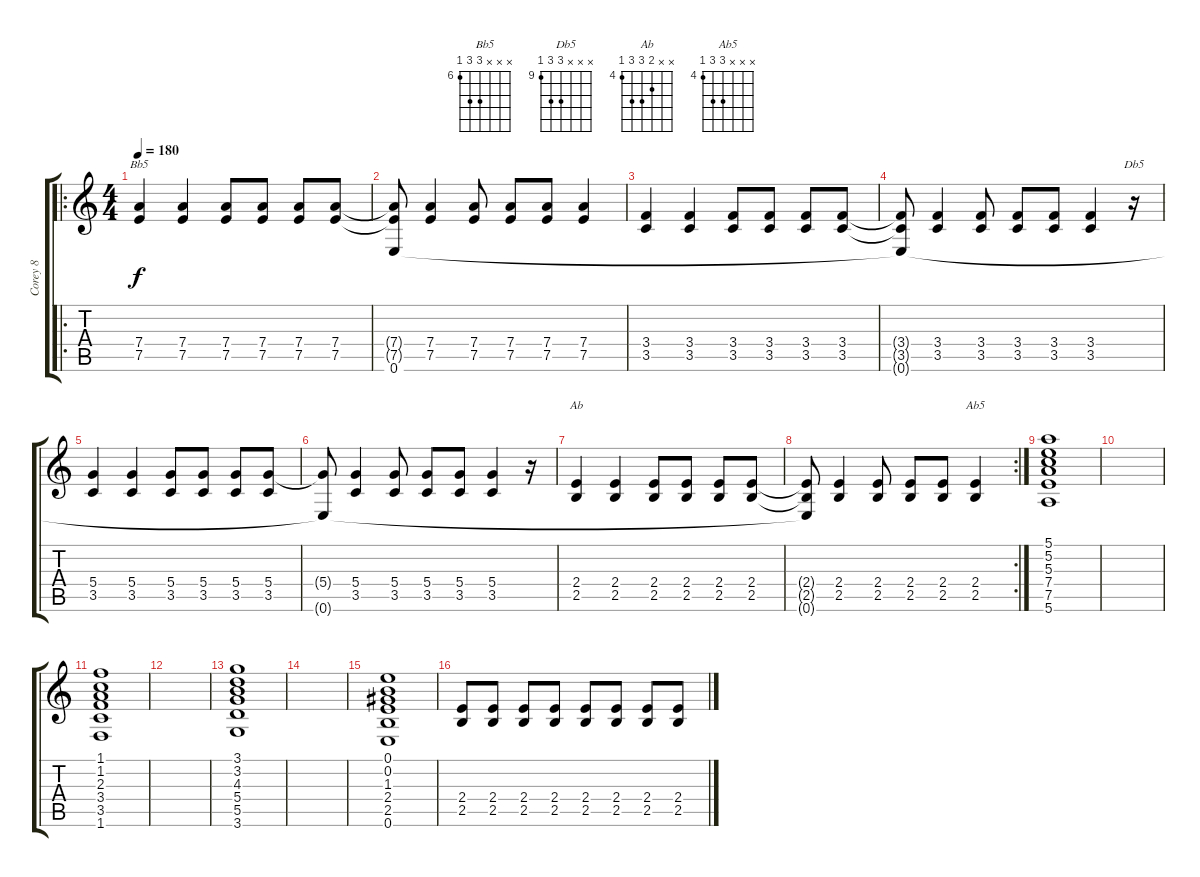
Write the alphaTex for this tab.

\track ("Corey 8" "Corey 8") {instrument overdrivenguitar}
\staff {score tabs}
\tuning (E4 B3 G3 D3 A2 E2) {hide}
\chord ("Bb5" x x x 8 8 6) {firstfret 6}
\chord ("Db5" x x x 11 11 9) {firstfret 9}
\chord ("Ab" x x 5 6 6 4) {firstfret 4}
\chord ("Ab5" x x x 6 6 4) {firstfret 4}
\ro
\ts (4 4)
\tempo 180
\clef g2
\ks c
(7.4 7.5).4{ch "Bb5" dy f} (7.4 7.5).4 (7.4 7.5).8 (7.4 7.5).8 (7.4 7.5).8 (7.4 7.5).8 |
(7.4{t} 7.5{t} 0.6).8 (7.4 7.5).4 (7.4 7.5).8 (7.4 7.5).8 (7.4 7.5).8 (7.4 7.5).4 |
(3.4 3.5).4 (3.4 3.5).4 (3.4 3.5).8 (3.4 3.5).8 (3.4 3.5).8 (3.4 3.5).8 |
(3.4{t} 3.5{t} 0.6{t}).8 (3.4 3.5).4 (3.4 3.5).8 (3.4 3.5).8 (3.4 3.5).8 (3.4 3.5).4 r.16{ch "Db5"} |
(5.4 3.5).4 (5.4 3.5).4 (5.4 3.5).8 (5.4 3.5).8 (5.4 3.5).8 (5.4 3.5).8 |
(5.4{t} 0.6{t}).8 (5.4 3.5).4 (5.4 3.5).8 (5.4 3.5).8 (5.4 3.5).8 (5.4 3.5).4 r.16 |
(2.4 2.5).4{ch "Ab"} (2.4 2.5).4 (2.4 2.5).8 (2.4 2.5).8 (2.4 2.5).8 (2.4 2.5).8 |
\rc 2
(2.4{t} 2.5{t} 0.6{t}).8 (2.4 2.5).4 (2.4 2.5).8 (2.4 2.5).8 (2.4 2.5).8 (2.4 2.5).4{ch "Ab5"} |
(5.1 5.2 5.3 7.4 7.5 5.6).1{instrument electricguitarclean} |
|
(1.1 1.2 2.3 3.4 3.5 1.6).1 |
|
(3.1 3.2 4.3 5.4 5.5 3.6).1 |
|
(0.1 0.2 1.3 2.4 2.5 0.6).1 |
(2.4 2.5).8{instrument overdrivenguitar} (2.4 2.5).8{instrument overdrivenguitar} (2.4 2.5).8 (2.4 2.5).8 (2.4 2.5).8 (2.4 2.5).8 (2.4 2.5).8 (2.4 2.5).8
